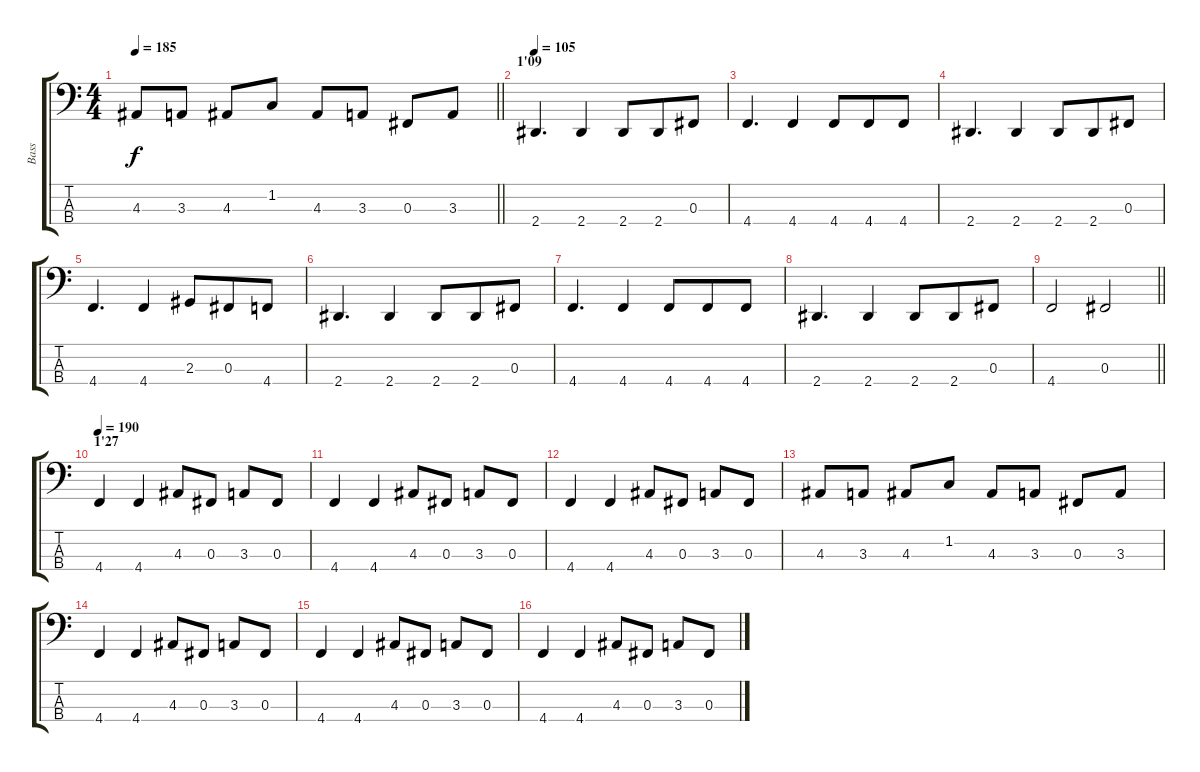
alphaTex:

\track ("Bass" "Bass") {instrument electricbasspick}
\staff {score tabs}
\tuning (E2 B1 Gb1 Db1) {hide}
\ts (4 4)
\tempo 185
\clef f4
\barLineRight lightlight
\ks c
4.3.8{dy f} 3.3.8 4.3.8 1.2.8 4.3.8 3.3.8 0.3.8 3.3.8 |
\section ("" "1'09")
\tempo 105
2.4.4{d} 2.4.4 2.4.8{beam merge} 2.4.8 0.3.8 |
4.4.4{d} 4.4.4 4.4.8{beam merge} 4.4.8 4.4.8 |
2.4.4{d} 2.4.4 2.4.8{beam merge} 2.4.8 0.3.8 |
4.4.4{d} 4.4.4 2.3.8{beam merge} 0.3.8 4.4.8 |
2.4.4{d} 2.4.4 2.4.8{beam merge} 2.4.8 0.3.8 |
4.4.4{d} 4.4.4 4.4.8{beam merge} 4.4.8 4.4.8 |
2.4.4{d} 2.4.4 2.4.8{beam merge} 2.4.8 0.3.8 |
\barLineRight lightlight
4.4.2 0.3.2 |
\section ("" "1'27")
\tempo 190
4.4.4 4.4.4 4.3.8 0.3.8 3.3.8 0.3.8 |
4.4.4 4.4.4 4.3.8 0.3.8 3.3.8 0.3.8 |
4.4.4 4.4.4 4.3.8 0.3.8 3.3.8 0.3.8 |
4.3.8 3.3.8 4.3.8 1.2.8 4.3.8 3.3.8 0.3.8 3.3.8 |
4.4.4 4.4.4 4.3.8 0.3.8 3.3.8 0.3.8 |
4.4.4 4.4.4 4.3.8 0.3.8 3.3.8 0.3.8 |
4.4.4 4.4.4 4.3.8 0.3.8 3.3.8 0.3.8
